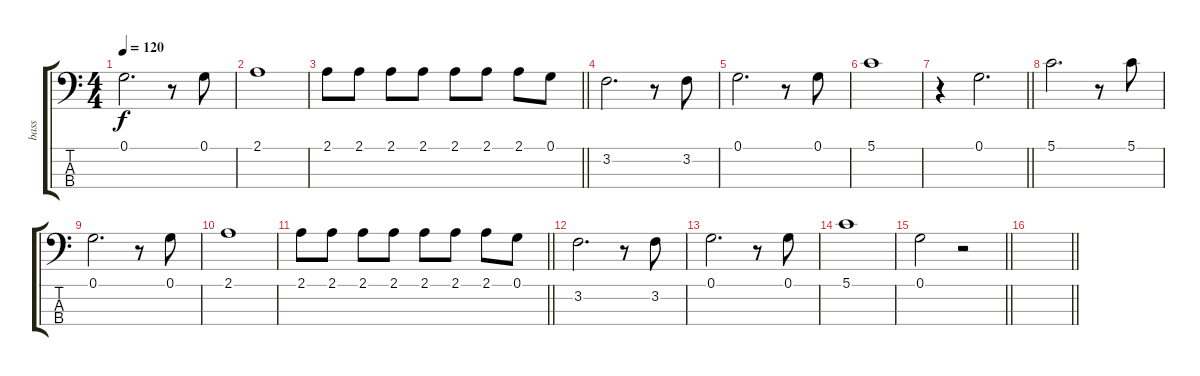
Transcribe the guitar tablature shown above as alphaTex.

\track ("bass           " "bass      ") {instrument fretlessbass}
\staff {score tabs}
\tuning (G2 D2 A1 E1) {hide}
\ts (4 4)
\tempo 120
\clef f4
\ks c
0.1.2{d dy f} r.8 0.1.8 |
2.1.1 |
\barLineRight lightlight
2.1.8 2.1.8 2.1.8 2.1.8 2.1.8 2.1.8 2.1.8 0.1.8 |
3.2.2{d} r.8 3.2.8 |
0.1.2{d} r.8 0.1.8 |
5.1.1 |
\barLineRight lightlight
r.4 0.1.2{d} |
5.1.2{d} r.8 5.1.8 |
0.1.2{d} r.8 0.1.8 |
2.1.1 |
\barLineRight lightlight
2.1.8 2.1.8 2.1.8 2.1.8 2.1.8 2.1.8 2.1.8 0.1.8 |
3.2.2{d} r.8 3.2.8 |
0.1.2{d} r.8 0.1.8 |
5.1.1 |
\barLineRight lightlight
0.1.2 r.2 |
\barLineRight lightlight
